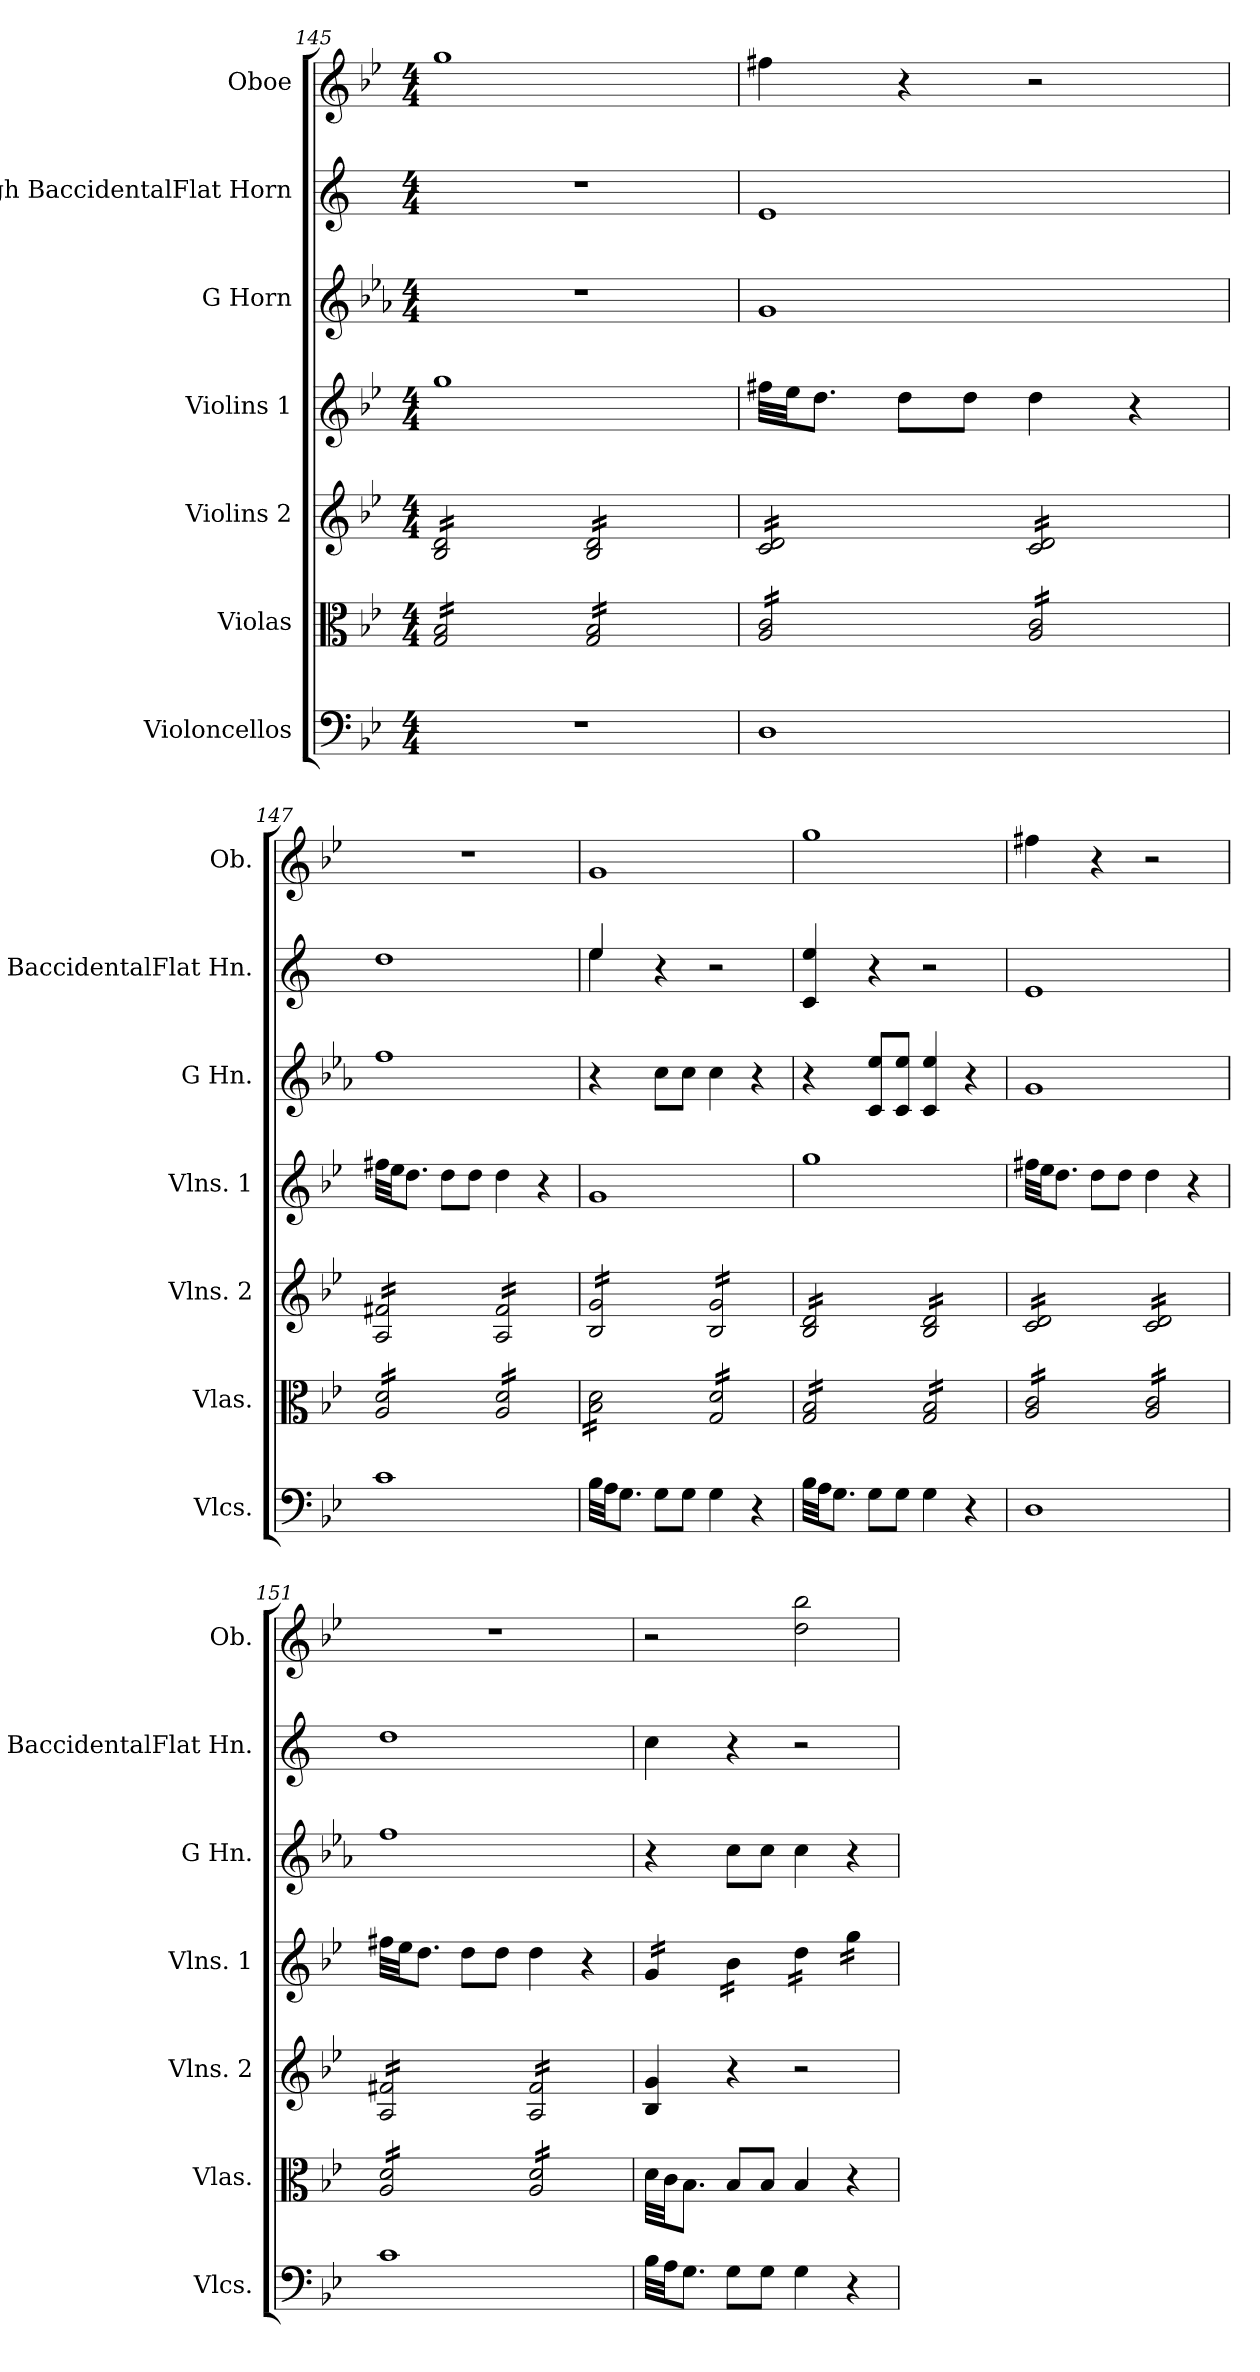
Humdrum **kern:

**kern	**kern	**kern	**kern	**kern	**kern	**kern
*part7	*part6	*part5	*part4	*part3	*part2	*part1
*staff7	*staff6	*staff5	*staff4	*staff3	*staff2	*staff1
*I"Violoncellos	*I"Violas	*I"Violins 2	*I"Violins 1	*I"G Horn	*I"High BaccidentalFlat Horn	*I"Oboe
*I'Vlcs.	*I'Vlas.	*I'Vlns. 2	*I'Vlns. 1	*I'G Hn.	*I'H. BaccidentalFlat Hn.	*I'Ob.
*clefF4	*clefC3	*clefG2	*clefG2	*clefG2	*clefG2	*clefG2
*	*	*	*	*ITrd3c5	*ITrd1c2	*
*k[b-e-]	*k[b-e-]	*k[b-e-]	*k[b-e-]	*k[b-e-]	*k[b-e-]	*k[b-e-]
*M4/4	*M4/4	*M4/4	*M4/4	*M4/4	*M4/4	*M4/4
=145	=145	=145	=145	=145	=145	=145
*	*tremolo	*	*	*	*	*
*	*	*tremolo	*	*	*	*
1r	16Gi/ 16B-j/LL	16B-j/ 16dZ/LL	1ggi	1r	1r	1ggi
.	16Gi/ 16B-j/	16B-j/ 16dZ/	.	.	.	.
.	16Gi/ 16B-j/	16B-j/ 16dZ/	.	.	.	.
.	16Gi/ 16B-j/	16B-j/ 16dZ/	.	.	.	.
.	16Gi/ 16B-j/	16B-j/ 16dZ/	.	.	.	.
.	16Gi/ 16B-j/	16B-j/ 16dZ/	.	.	.	.
.	16Gi/ 16B-j/	16B-j/ 16dZ/	.	.	.	.
.	16Gi/ 16B-j/JJ	16B-j/ 16dZ/JJ	.	.	.	.
.	16G/ 16B-/LL	16B-/ 16d/LL	.	.	.	.
.	16G/ 16B-/	16B-/ 16d/	.	.	.	.
.	16G/ 16B-/	16B-/ 16d/	.	.	.	.
.	16G/ 16B-/	16B-/ 16d/	.	.	.	.
.	16G/ 16B-/	16B-/ 16d/	.	.	.	.
.	16G/ 16B-/	16B-/ 16d/	.	.	.	.
.	16G/ 16B-/	16B-/ 16d/	.	.	.	.
.	16G/ 16B-/JJ	16B-/ 16d/JJ	.	.	.	.
=146	=146	=146	=146	=146	=146	=146
1Di	16AZ/ 16cV/LL	16cV/ 16di/LL	32ff#Xj\LLL	1di	1di	4ff#Xj\
.	.	.	32ee-\JJ	.	.	.
.	16AZ/ 16cV/	16cV/ 16di/	8.dd\J	.	.	.
.	16AZ/ 16cV/	16cV/ 16di/	.	.	.	.
.	16AZ/ 16cV/	16cV/ 16di/	.	.	.	.
.	16AZ/ 16cV/	16cV/ 16di/	8dd\L	.	.	4r
.	16AZ/ 16cV/	16cV/ 16di/	.	.	.	.
.	16AZ/ 16cV/	16cV/ 16di/	8dd\J	.	.	.
.	16AZ/ 16cV/JJ	16cV/ 16di/JJ	.	.	.	.
.	16Ai/ 16cj/LL	16cj/ 16d/LL	4dd\	.	.	2r
.	16Ai/ 16cj/	16cj/ 16d/	.	.	.	.
.	16Ai/ 16cj/	16cj/ 16d/	.	.	.	.
.	16Ai/ 16cj/	16cj/ 16d/	.	.	.	.
.	16Ai/ 16cj/	16cj/ 16d/	4r	.	.	.
.	16Ai/ 16cj/	16cj/ 16d/	.	.	.	.
.	16Ai/ 16cj/	16cj/ 16d/	.	.	.	.
.	16Ai/ 16cj/JJ	16cj/ 16d/JJ	.	.	.	.
=147	=147	=147	=147	=147	=147	=147
1cV	16AZ/ 16di/LL	16AZ/ 16f#Xj/LL	32ff#Xj\LLL	1ccV	1ccV	1r
.	.	.	32ee-\JJ	.	.	.
.	16AZ/ 16di/	16AZ/ 16f#Xj/	8.dd\J	.	.	.
.	16AZ/ 16di/	16AZ/ 16f#Xj/	.	.	.	.
.	16AZ/ 16di/	16AZ/ 16f#Xj/	.	.	.	.
.	16AZ/ 16di/	16AZ/ 16f#Xj/	8dd\L	.	.	.
.	16AZ/ 16di/	16AZ/ 16f#Xj/	.	.	.	.
.	16AZ/ 16di/	16AZ/ 16f#Xj/	8dd\J	.	.	.
.	16AZ/ 16di/JJ	16AZ/ 16f#Xj/JJ	.	.	.	.
.	16A/ 16d/LL	16A/ 16f#/LL	4dd\	.	.	.
.	16A/ 16d/	16A/ 16f#/	.	.	.	.
.	16A/ 16d/	16A/ 16f#/	.	.	.	.
.	16A/ 16d/	16A/ 16f#/	.	.	.	.
.	16A/ 16d/	16A/ 16f#/	4r	.	.	.
.	16A/ 16d/	16A/ 16f#/	.	.	.	.
.	16A/ 16d/	16A/ 16f#/	.	.	.	.
.	16A/ 16d/JJ	16A/ 16f#/JJ	.	.	.	.
=148	=148	=148	=148	=148	=148	=148
*	*	*	*	*	*^	*
32B-j\LLL	16B-j\ 16dZ\LL	16B-j/ 16gi/LL	1gi	4r	4ddZ/	4ddZ\	1gi
32A\JJ	.	.	.	.	.	.	.
8.G\J	16B-j\ 16dZ\	16B-j/ 16gi/	.	.	.	.	.
.	16B-j\ 16dZ\	16B-j/ 16gi/	.	.	.	.	.
.	16B-j\ 16dZ\	16B-j/ 16gi/	.	.	.	.	.
8G\L	16B-j\ 16dZ\	16B-j/ 16gi/	.	8g\L	4r	2.ryy	.
.	16B-j\ 16dZ\	16B-j/ 16gi/	.	.	.	.	.
8G\J	16B-j\ 16dZ\	16B-j/ 16gi/	.	8g\J	.	.	.
.	16B-j\ 16dZ\JJ	16B-j/ 16gi/JJ	.	.	.	.	.
4G\	16G/ 16d/LL	16B-/ 16g/LL	.	4g\	2r	.	.
.	16G/ 16d/	16B-/ 16g/	.	.	.	.	.
.	16G/ 16d/	16B-/ 16g/	.	.	.	.	.
.	16G/ 16d/	16B-/ 16g/	.	.	.	.	.
4r	16G/ 16d/	16B-/ 16g/	.	4r	.	.	.
.	16G/ 16d/	16B-/ 16g/	.	.	.	.	.
.	16G/ 16d/	16B-/ 16g/	.	.	.	.	.
.	16G/ 16d/JJ	16B-/ 16g/JJ	.	.	.	.	.
*	*	*	*	*	*v	*v	*
!!LO:LB:g=z
=149	=149	=149	=149	=149	=149	=149
32B-j\LLL	16Gi/ 16B-j/LL	16B-j/ 16dZ/LL	1ggi	4r	4B-j/ 4ddZ/	1ggi
32A\JJ	.	.	.	.	.	.
8.G\J	16Gi/ 16B-j/	16B-j/ 16dZ/	.	.	.	.
.	16Gi/ 16B-j/	16B-j/ 16dZ/	.	.	.	.
.	16Gi/ 16B-j/	16B-j/ 16dZ/	.	.	.	.
8G\L	16Gi/ 16B-j/	16B-j/ 16dZ/	.	8G/ 8b-/L	4r	.
.	16Gi/ 16B-j/	16B-j/ 16dZ/	.	.	.	.
8G\J	16Gi/ 16B-j/	16B-j/ 16dZ/	.	8G/ 8b-/J	.	.
.	16Gi/ 16B-j/JJ	16B-j/ 16dZ/JJ	.	.	.	.
4G\	16G/ 16B-/LL	16B-/ 16d/LL	.	4G/ 4b-/	2r	.
.	16G/ 16B-/	16B-/ 16d/	.	.	.	.
.	16G/ 16B-/	16B-/ 16d/	.	.	.	.
.	16G/ 16B-/	16B-/ 16d/	.	.	.	.
4r	16G/ 16B-/	16B-/ 16d/	.	4r	.	.
.	16G/ 16B-/	16B-/ 16d/	.	.	.	.
.	16G/ 16B-/	16B-/ 16d/	.	.	.	.
.	16G/ 16B-/JJ	16B-/ 16d/JJ	.	.	.	.
!!LO:PB:g=z
=150	=150	=150	=150	=150	=150	=150
1Di	16AZ/ 16cV/LL	16cV/ 16di/LL	32ff#Xj\LLL	1di	1di	4ff#Xj\
.	.	.	32ee-\JJ	.	.	.
.	16AZ/ 16cV/	16cV/ 16di/	8.dd\J	.	.	.
.	16AZ/ 16cV/	16cV/ 16di/	.	.	.	.
.	16AZ/ 16cV/	16cV/ 16di/	.	.	.	.
.	16AZ/ 16cV/	16cV/ 16di/	8dd\L	.	.	4r
.	16AZ/ 16cV/	16cV/ 16di/	.	.	.	.
.	16AZ/ 16cV/	16cV/ 16di/	8dd\J	.	.	.
.	16AZ/ 16cV/JJ	16cV/ 16di/JJ	.	.	.	.
.	16Ai/ 16cj/LL	16cj/ 16d/LL	4dd\	.	.	2r
.	16Ai/ 16cj/	16cj/ 16d/	.	.	.	.
.	16Ai/ 16cj/	16cj/ 16d/	.	.	.	.
.	16Ai/ 16cj/	16cj/ 16d/	.	.	.	.
.	16Ai/ 16cj/	16cj/ 16d/	4r	.	.	.
.	16Ai/ 16cj/	16cj/ 16d/	.	.	.	.
.	16Ai/ 16cj/	16cj/ 16d/	.	.	.	.
.	16Ai/ 16cj/JJ	16cj/ 16d/JJ	.	.	.	.
=151	=151	=151	=151	=151	=151	=151
1cV	16AZ/ 16di/LL	16AZ/ 16f#Xj/LL	32ff#Xj\LLL	1ccV	1ccV	1r
.	.	.	32ee-\JJ	.	.	.
.	16AZ/ 16di/	16AZ/ 16f#Xj/	8.dd\J	.	.	.
.	16AZ/ 16di/	16AZ/ 16f#Xj/	.	.	.	.
.	16AZ/ 16di/	16AZ/ 16f#Xj/	.	.	.	.
.	16AZ/ 16di/	16AZ/ 16f#Xj/	8dd\L	.	.	.
.	16AZ/ 16di/	16AZ/ 16f#Xj/	.	.	.	.
.	16AZ/ 16di/	16AZ/ 16f#Xj/	8dd\J	.	.	.
.	16AZ/ 16di/JJ	16AZ/ 16f#Xj/JJ	.	.	.	.
.	16A/ 16d/LL	16A/ 16f#/LL	4dd\	.	.	.
.	16A/ 16d/	16A/ 16f#/	.	.	.	.
.	16A/ 16d/	16A/ 16f#/	.	.	.	.
.	16A/ 16d/	16A/ 16f#/	.	.	.	.
.	16A/ 16d/	16A/ 16f#/	4r	.	.	.
.	16A/ 16d/	16A/ 16f#/	.	.	.	.
.	16A/ 16d/	16A/ 16f#/	.	.	.	.
.	16A/ 16d/JJ	16A/ 16f#/JJ	.	.	.	.
*	*	*Xtremolo	*	*	*	*
*	*Xtremolo	*	*	*	*	*
=152	=152	=152	=152	=152	=152	=152
*	*	*	*tremolo	*	*	*
32B-j\LLL	32dZ\LLL	4B-j/ 4gi/	16gi/LL	4r	4b-j\	2r
32A\JJ	32c\JJ	.	.	.	.	.
8.G\J	8.B-\J	.	16gi/	.	.	.
.	.	.	16gi/	.	.	.
.	.	.	16gi/JJ	.	.	.
8G\L	8B-/L	4r	16b-\LL	8g\L	4r	.
.	.	.	16b-\	.	.	.
8G\J	8B-/J	.	16b-\	8g\J	.	.
.	.	.	16b-\JJ	.	.	.
4Gi\	4B-j/	2r	16ddZ\LL	4gi\	2r	2ddZ\ 2bb-j\
.	.	.	16ddZ\	.	.	.
.	.	.	16ddZ\	.	.	.
.	.	.	16ddZ\JJ	.	.	.
4r	4r	.	16gg\LL	4r	.	.
.	.	.	16gg\	.	.	.
.	.	.	16gg\	.	.	.
.	.	.	16gg\JJ	.	.	.
*	*	*	*Xtremolo	*	*	*
=	=	=	=	=	=	=
*-	*-	*-	*-	*-	*-	*-
